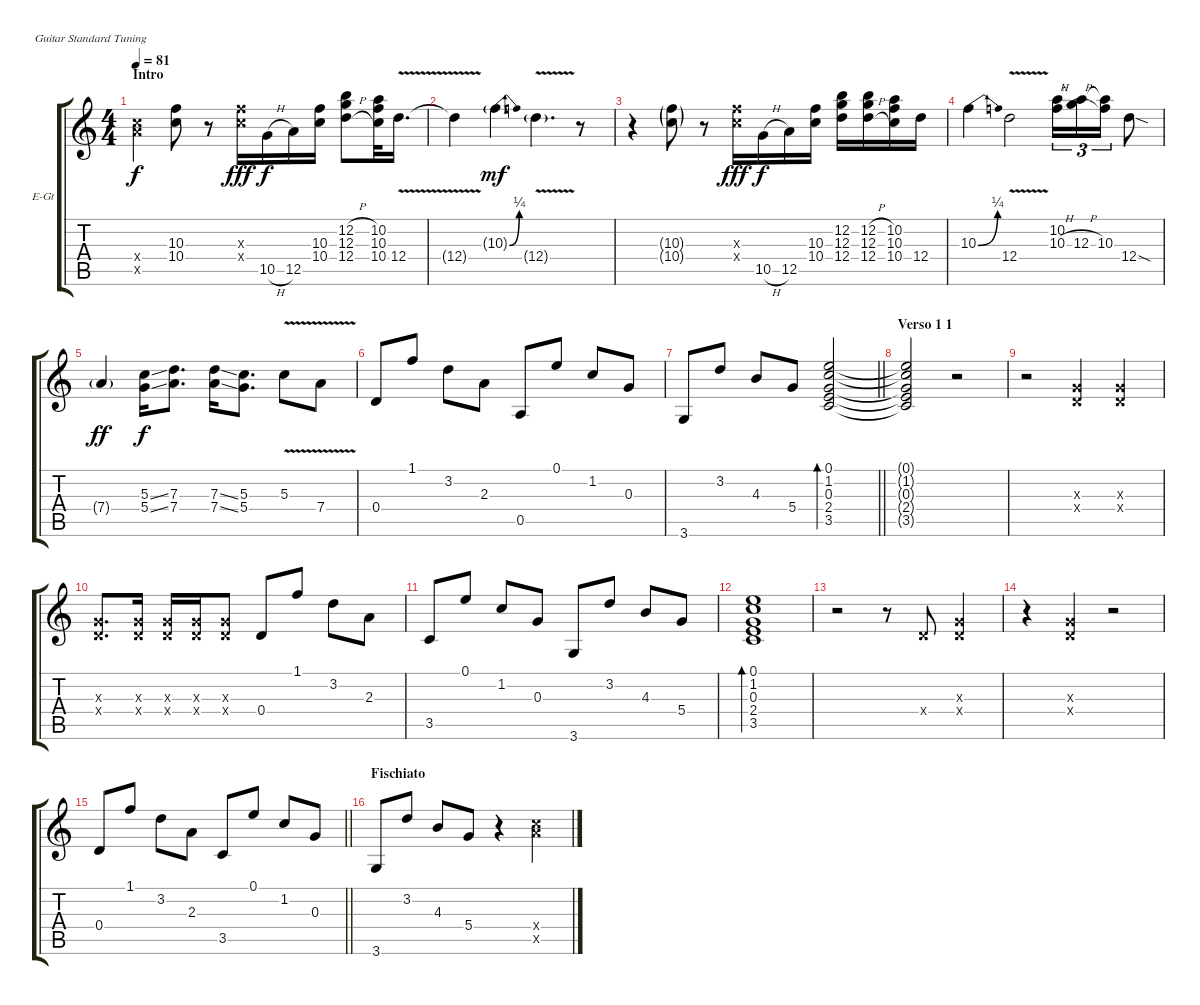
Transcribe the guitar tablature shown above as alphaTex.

\bracketExtendMode groupsimilarinstruments
\firstSystemTrackNameOrientation horizontal
\otherSystemsTrackNameOrientation horizontal
\track ("Chitarra Elettrica Matthias" "E-Gt") {instrument overdrivenguitar}
\staff {score tabs}
\tuning (E4 B3 G3 D3 A2 E2)
\ts (4 4)
\beaming (8 2 2 2 2)
\section ("" "Intro")
\tempo 81
\clef g2
\ks c
(10.4{x} 12.5{x}).4{dy f instrument overdrivenguitar} (10.3 10.4).8 r.8 (10.3{x} 10.4{x}).16{dy fff} 10.5{h}.16{dy f} 12.5.16 (10.3 10.4).16 (12.2{h} 12.3{h} 12.4{h}).8 (10.2 10.3 10.4).32 12.4{v}.16{d} |
12.4{v t}.4 10.3{be (bend 0 0 60 1) g}.4{dy mf} 12.4{v g}.4{d} r.8 |
r.4 (10.3{g} 10.4{g}).8 r.8 (10.3{x} 10.4{x}).16{dy fff} 10.5{h}.16{dy f} 12.5.16 (10.3 10.4).16 (12.2 12.3 12.4).16 (12.2{h} 12.3{h} 12.4{h}).16 (10.2 10.3 10.4).16 12.4.16 |
10.3{be (bend 0 0 60 1)}.4 12.4{v}.2 (10.2 10.3{h}).16{tu (3 2)} (10.2{t} 12.3{h}).16{tu (3 2)} (10.2{t} 10.3).16{tu (3 2)} 12.4{sod}.8 |
7.4{g}.4{dy ff} (5.3{ss} 5.4{ss}).16{dy f} (7.3 7.4).8{d} (7.3{ss} 7.4{ss}).16 (5.3 5.4).8{d} 5.3{v}.8 7.4{v}.8 |
0.4.8 1.1.8 3.2.8 2.3.8 0.5.8 0.1.8 1.2.8 0.3.8 |
\barLineRight lightlight
3.6.8 3.2.8 4.3.8 5.4.8 (0.1 1.2 0.3 2.4 3.5).2{bd 120} |
\section ("" "Verso 1 1")
(0.1{t} 1.2{t} 0.3{t} 2.4{t} 3.5{t}).2 r.2 |
r.2 (0.3{x} 0.4{x}).4 (0.3{x} 0.4{x}).4 |
(0.3{x} 0.4{x}).8{d} (0.3{x} 0.4{x}).16 (0.3{x} 0.4{x}).16 (0.3{x} 0.4{x}).16 (0.3{x} 0.4{x}).8 0.4.8 1.1.8 3.2.8 2.3.8 |
3.5.8 0.1.8 1.2.8 0.3.8 3.6.8 3.2.8 4.3.8 5.4.8 |
(0.1 1.2 0.3 2.4 3.5).1{bd 120} |
r.2 r.8 0.4{x}.8 (0.3{x} 0.4{x}).4 |
r.4 (0.3{x} 0.4{x}).4 r.2 |
\barLineRight lightlight
0.4.8 1.1.8 3.2.8 2.3.8 3.5.8 0.1.8 1.2.8 0.3.8 |
\section ("" "Fischiato")
3.6.8 3.2.8 4.3.8 5.4.8 r.4 (10.4{x} 12.5{x}).4
